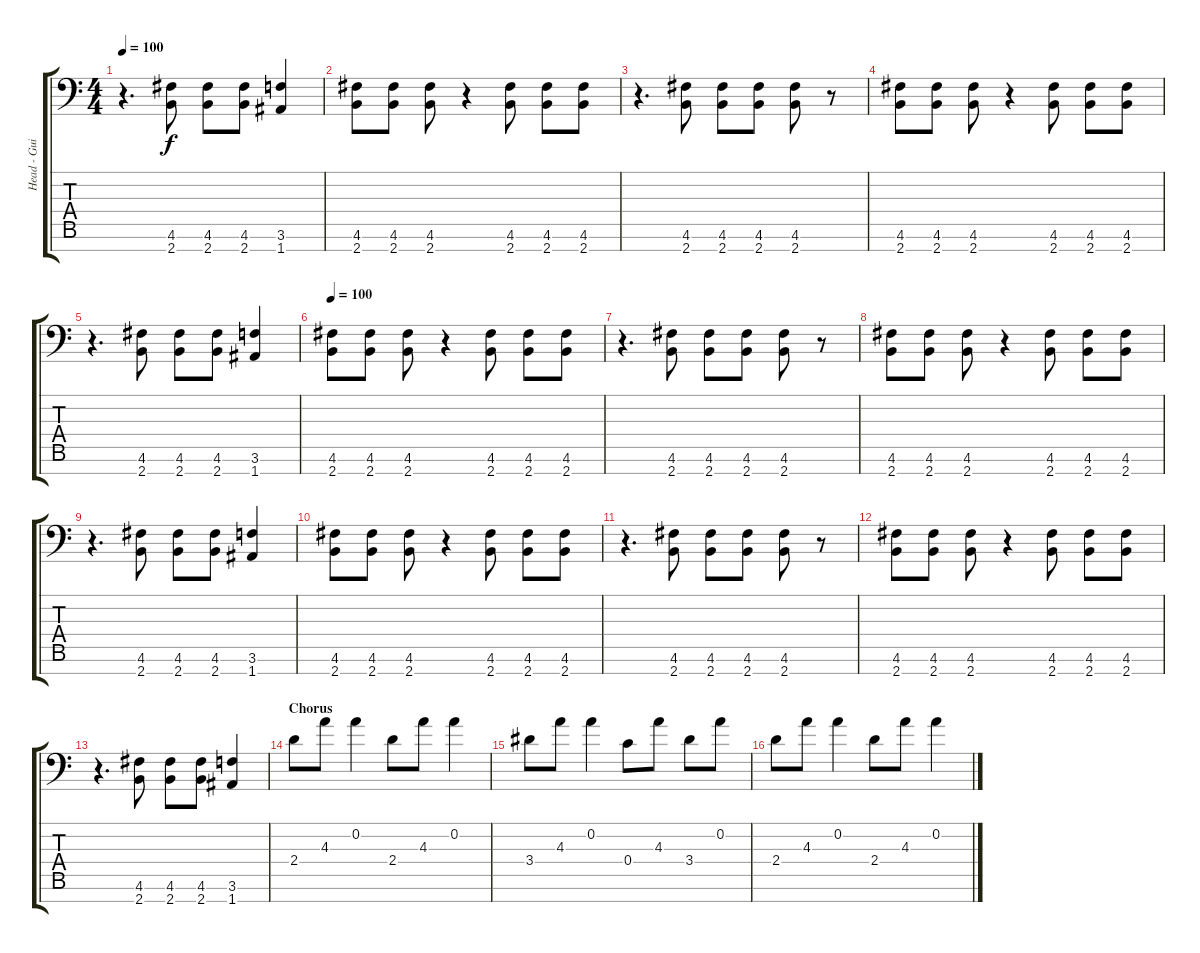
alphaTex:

\track ("Head - Guitar" "Head - Gui") {instrument distortionguitar}
\staff {score tabs}
\tuning (D4 A3 F3 C3 G2 D2 A1) {hide}
\ts (4 4)
\tempo 100
\clef f4
\ks c
r.4{d dy f} (4.6 2.7).8 (4.6 2.7).8 (4.6 2.7).8 (3.6 1.7).4 |
(4.6 2.7).8 (4.6 2.7).8 (4.6 2.7).8 r.4 (4.6 2.7).8 (4.6 2.7).8 (4.6 2.7).8 |
r.4{d} (4.6 2.7).8 (4.6 2.7).8 (4.6 2.7).8 (4.6 2.7).8 r.8 |
(4.6 2.7).8 (4.6 2.7).8 (4.6 2.7).8 r.4 (4.6 2.7).8 (4.6 2.7).8 (4.6 2.7).8 |
r.4{d} (4.6 2.7).8 (4.6 2.7).8 (4.6 2.7).8 (3.6 1.7).4 |
\tempo 100
(4.6 2.7).8{volume 10 balance 13 instrument distortionguitar} (4.6 2.7).8 (4.6 2.7).8 r.4 (4.6 2.7).8 (4.6 2.7).8 (4.6 2.7).8 |
r.4{d} (4.6 2.7).8 (4.6 2.7).8 (4.6 2.7).8 (4.6 2.7).8 r.8 |
(4.6 2.7).8 (4.6 2.7).8 (4.6 2.7).8 r.4 (4.6 2.7).8 (4.6 2.7).8 (4.6 2.7).8 |
r.4{d} (4.6 2.7).8 (4.6 2.7).8 (4.6 2.7).8 (3.6 1.7).4 |
(4.6 2.7).8 (4.6 2.7).8 (4.6 2.7).8 r.4 (4.6 2.7).8 (4.6 2.7).8 (4.6 2.7).8 |
r.4{d} (4.6 2.7).8 (4.6 2.7).8 (4.6 2.7).8 (4.6 2.7).8 r.8 |
(4.6 2.7).8 (4.6 2.7).8 (4.6 2.7).8 r.4 (4.6 2.7).8 (4.6 2.7).8 (4.6 2.7).8 |
r.4{d} (4.6 2.7).8 (4.6 2.7).8 (4.6 2.7).8 (3.6 1.7).4 |
\section ("" "Chorus")
2.4.8{volume 10 balance 13 instrument distortionguitar} 4.3.8 0.2.4 2.4.8 4.3.8 0.2.4 |
3.4.8 4.3.8 0.2.4 0.4.8 4.3.8 3.4.8 0.2.8 |
2.4.8 4.3.8 0.2.4 2.4.8 4.3.8 0.2.4
